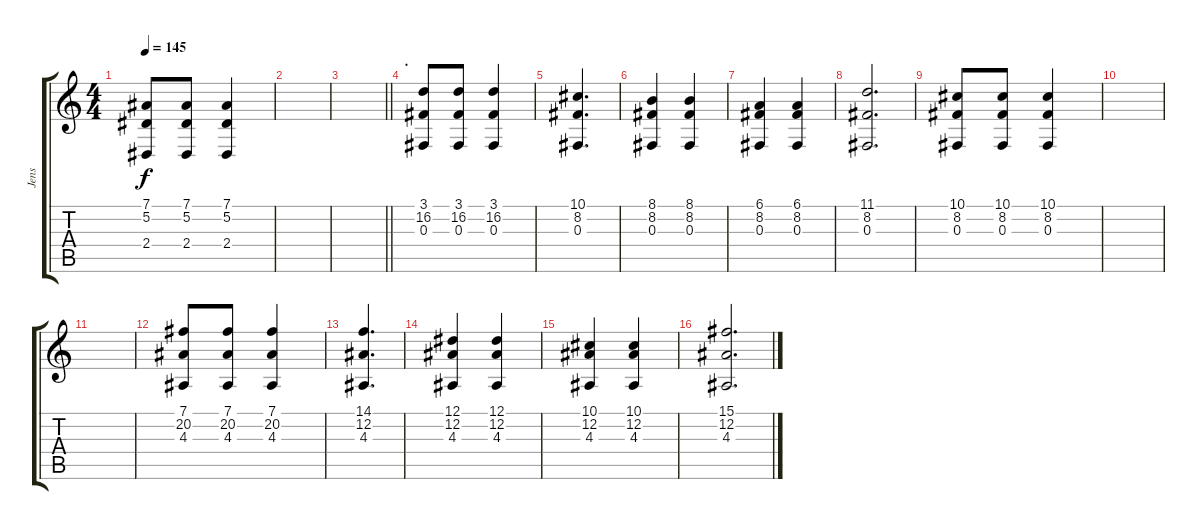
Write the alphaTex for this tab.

\track ("Jens " "Jens ") {instrument pad4choir}
\staff {score tabs}
\tuning (Eb4 Bb3 Gb3 Db3 Ab2 Eb2) {hide}
\ts (4 4)
\tempo 145
\clef g2
\ks c
(7.1 5.2 2.4).8{dy f} (7.1 5.2 2.4).8 (7.1 5.2 2.4).4 |
|
\barLineRight lightlight
|
\section ("" ".")
(3.1 16.2 0.3).8 (3.1 16.2 0.3).8 (3.1 16.2 0.3).4 |
(10.1 8.2 0.3).4{d} |
(8.1 8.2 0.3).4 (8.1 8.2 0.3).4 |
(6.1 8.2 0.3).4 (6.1 8.2 0.3).4 |
(11.1 8.2 0.3).2{d} |
(10.1 8.2 0.3).8 (10.1 8.2 0.3).8 (10.1 8.2 0.3).4 |
|
|
(7.1 20.2 4.3).8 (7.1 20.2 4.3).8 (7.1 20.2 4.3).4 |
(14.1 12.2 4.3).4{d} |
(12.1 12.2 4.3).4 (12.1 12.2 4.3).4 |
(10.1 12.2 4.3).4 (10.1 12.2 4.3).4 |
(15.1 12.2 4.3).2{d}
